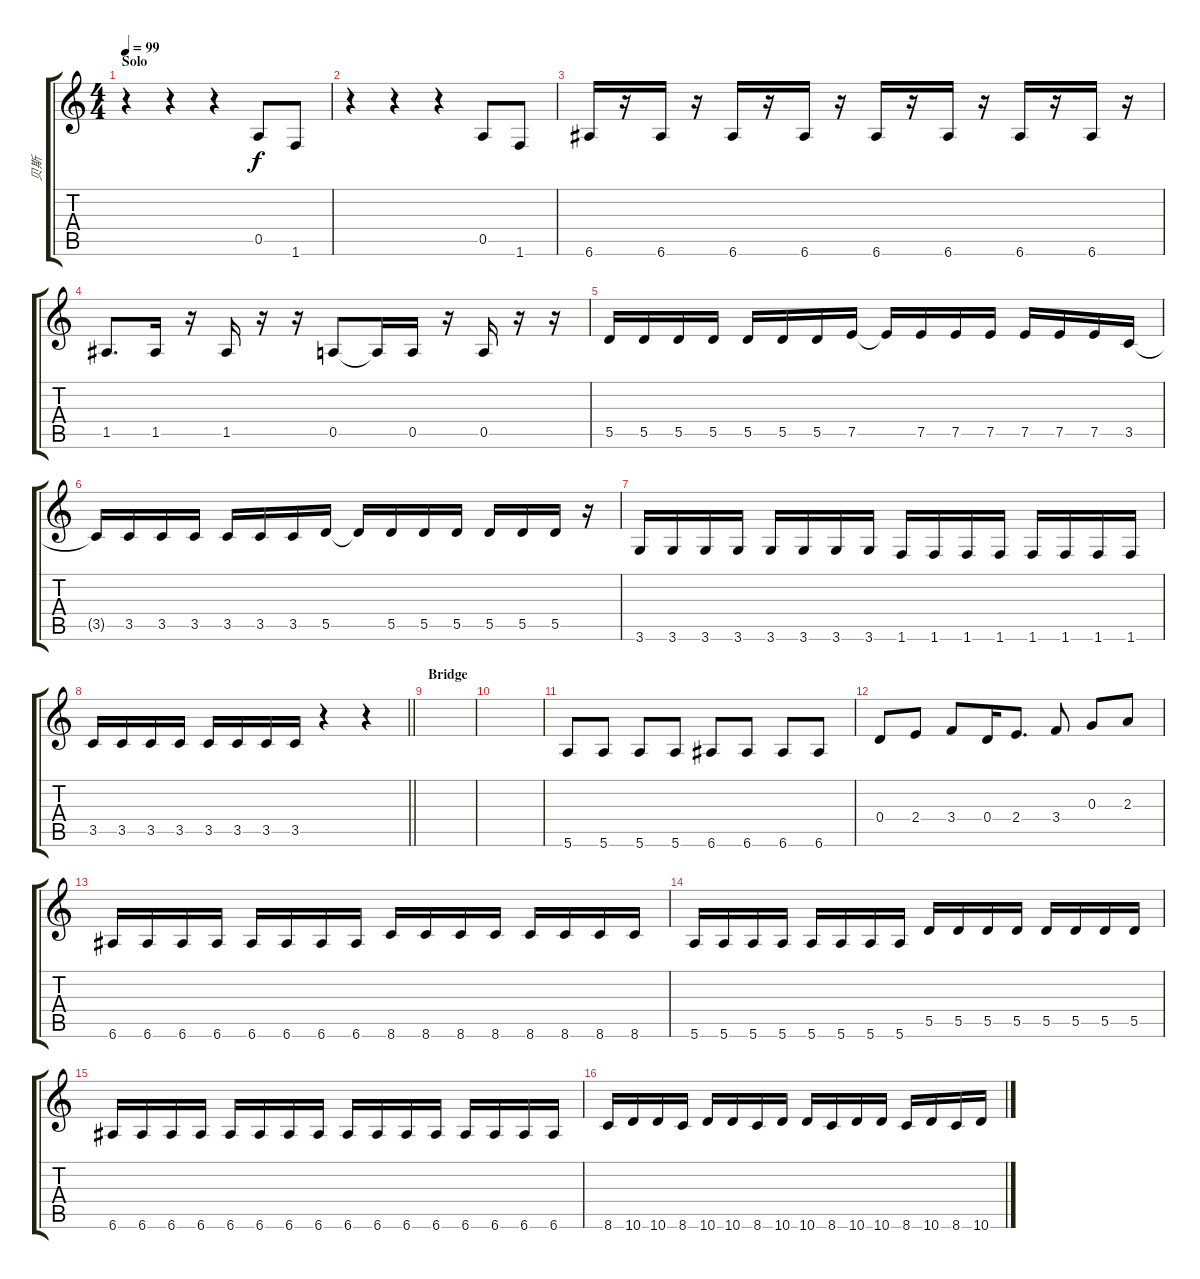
\track ("贝斯" "贝斯") {instrument electricbassfinger}
\staff {score tabs}
\tuning (E4 B3 G3 D3 A2 E2) {hide}
\ts (4 4)
\section ("" "Solo")
\tempo 99
\clef g2
\ks c
r.4{dy f} r.4 r.4 0.5.8 1.6.8 |
r.4 r.4 r.4 0.5.8 1.6.8 |
6.6.16 r.16 6.6.16 r.16 6.6.16 r.16 6.6.16 r.16 6.6.16 r.16 6.6.16 r.16 6.6.16 r.16 6.6.16 r.16 |
1.5.8{d} 1.5.16 r.16 1.5.16 r.16 r.16 0.5.8 0.5{t}.16 0.5.16 r.16 0.5.16 r.16 r.16 |
5.5.16 5.5.16 5.5.16 5.5.16 5.5.16 5.5.16 5.5.16 7.5.16 7.5{t}.16 7.5.16 7.5.16 7.5.16 7.5.16 7.5.16 7.5.16 3.5.16 |
3.5{t}.16 3.5.16 3.5.16 3.5.16 3.5.16 3.5.16 3.5.16 5.5.16 5.5{t}.16 5.5.16 5.5.16 5.5.16 5.5.16 5.5.16 5.5.16 r.16 |
3.6.16 3.6.16 3.6.16 3.6.16 3.6.16 3.6.16 3.6.16 3.6.16 1.6.16 1.6.16 1.6.16 1.6.16 1.6.16 1.6.16 1.6.16 1.6.16 |
\barLineRight lightlight
3.5.16 3.5.16 3.5.16 3.5.16 3.5.16 3.5.16 3.5.16 3.5.16 r.4 r.4 |
\section ("" "Bridge")
|
|
5.6.8 5.6.8 5.6.8 5.6.8 6.6.8 6.6.8 6.6.8 6.6.8 |
0.4.8 2.4.8 3.4.8 0.4.16 2.4.8{d} 3.4.8 0.3.8 2.3.8 |
6.6.16 6.6.16 6.6.16 6.6.16 6.6.16 6.6.16 6.6.16 6.6.16 8.6.16 8.6.16 8.6.16 8.6.16 8.6.16 8.6.16 8.6.16 8.6.16 |
5.6.16 5.6.16 5.6.16 5.6.16 5.6.16 5.6.16 5.6.16 5.6.16 5.5.16 5.5.16 5.5.16 5.5.16 5.5.16 5.5.16 5.5.16 5.5.16 |
6.6.16 6.6.16 6.6.16 6.6.16 6.6.16 6.6.16 6.6.16 6.6.16 6.6.16 6.6.16 6.6.16 6.6.16 6.6.16 6.6.16 6.6.16 6.6.16 |
8.6.16 10.6.16 10.6.16 8.6.16 10.6.16 10.6.16 8.6.16 10.6.16 10.6.16 8.6.16 10.6.16 10.6.16 8.6.16 10.6.16 8.6.16 10.6.16
